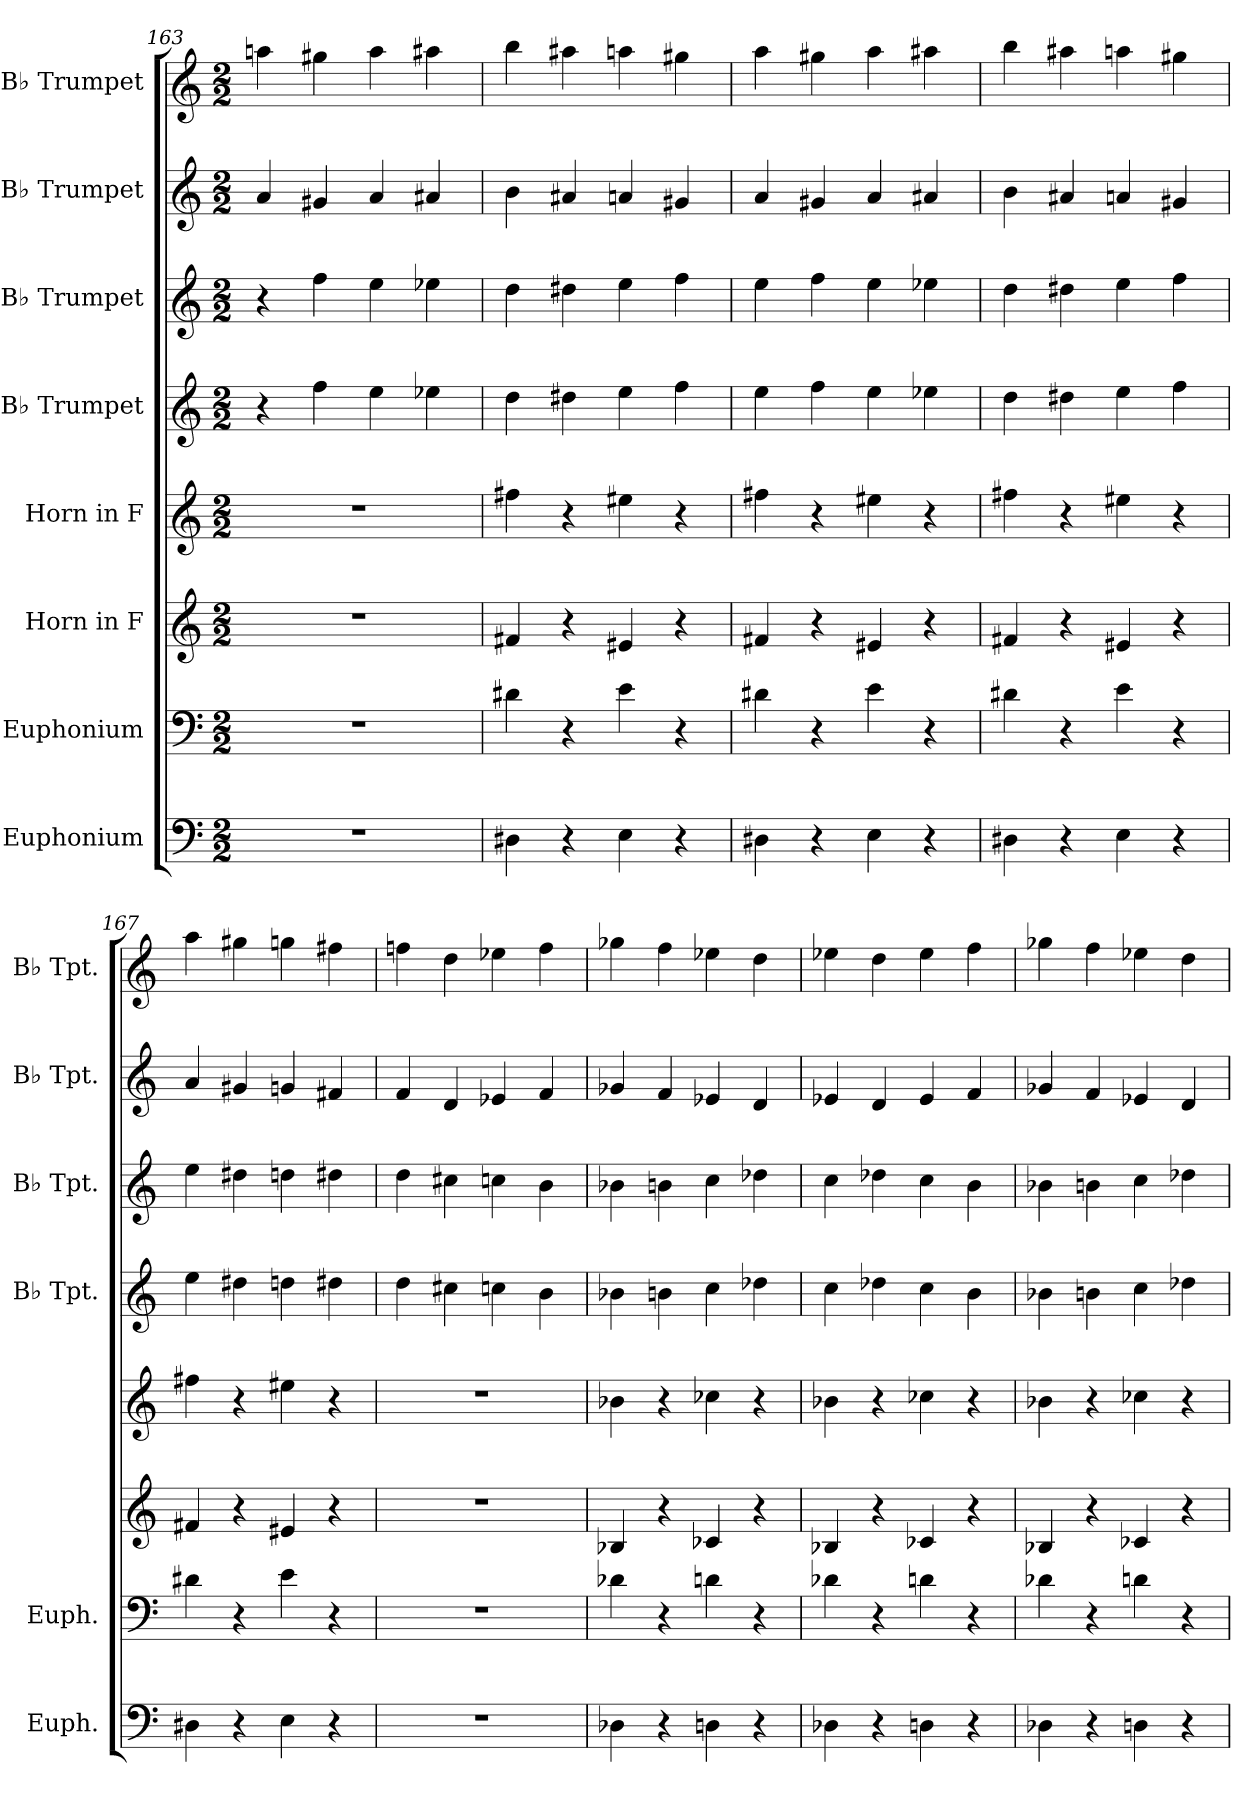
**kern	**kern	**kern	**kern	**kern	**kern	**kern	**kern
*part8	*part7	*part6	*part5	*part4	*part3	*part2	*part1
*staff8	*staff7	*staff6	*staff5	*staff4	*staff3	*staff2	*staff1
*I"Euphonium	*I"Euphonium	*I"Horn in F	*I"Horn in F	*I"B♭ Trumpet	*I"B♭ Trumpet	*I"B♭ Trumpet	*I"B♭ Trumpet
*I'Euph.	*I'Euph.	*	*	*I'B♭ Tpt.	*I'B♭ Tpt.	*I'B♭ Tpt.	*I'B♭ Tpt.
*clefF4	*clefF4	*clefG2	*clefG2	*clefG2	*clefG2	*clefG2	*clefG2
*	*	*ITrd4c7	*ITrd4c7	*ITrd1c2	*ITrd1c2	*ITrd1c2	*ITrd1c2
*k[]	*k[]	*k[b-]	*k[b-]	*k[b-e-]	*k[b-e-]	*k[b-e-]	*k[b-e-]
*M2/2	*M2/2	*M2/2	*M2/2	*M2/2	*M2/2	*M2/2	*M2/2
=163	=163	=163	=163	=163	=163	=163	=163
1r	1r	1r	1r	4r	4r	4g/	4ggn\
.	.	.	.	4ee-\	4ee-\	4f#X/	4ff#X\
.	.	.	.	4dd\	4dd\	4g/	4gg\
.	.	.	.	4dd-X\	4dd-X\	4g#X/	4gg#X\
!!LO:LB:g=z
=164	=164	=164	=164	=164	=164	=164	=164
4D#X\	4d#X\	4Bn/	4bn\	4cc\	4cc\	4a\	4aa\
4r	4r	4r	4r	4cc#X\	4cc#X\	4g#X/	4gg#X\
4E\	4e\	4A#X/	4a#X\	4dd\	4dd\	4gn/	4ggn\
4r	4r	4r	4r	4ee-\	4ee-\	4f#X/	4ff#X\
=165	=165	=165	=165	=165	=165	=165	=165
4D#X\	4d#X\	4Bn/	4bn\	4dd\	4dd\	4g/	4gg\
4r	4r	4r	4r	4ee-\	4ee-\	4f#X/	4ff#X\
4E\	4e\	4A#X/	4a#X\	4dd\	4dd\	4g/	4gg\
4r	4r	4r	4r	4dd-X\	4dd-X\	4g#X/	4gg#X\
=166	=166	=166	=166	=166	=166	=166	=166
4D#X\	4d#X\	4Bn/	4bn\	4cc\	4cc\	4a\	4aa\
4r	4r	4r	4r	4cc#X\	4cc#X\	4g#X/	4gg#X\
4E\	4e\	4A#X/	4a#X\	4dd\	4dd\	4gn/	4ggn\
4r	4r	4r	4r	4ee-\	4ee-\	4f#X/	4ff#X\
=167	=167	=167	=167	=167	=167	=167	=167
4D#X\	4d#X\	4Bn/	4bn\	4dd\	4dd\	4g/	4gg\
4r	4r	4r	4r	4cc#X\	4cc#X\	4f#X/	4ff#X\
4E\	4e\	4A#X/	4a#X\	4ccn\	4ccn\	4fn/	4ffn\
4r	4r	4r	4r	4cc#X\	4cc#X\	4en/	4een\
=168	=168	=168	=168	=168	=168	=168	=168
1r	1r	1r	1r	4cc\	4cc\	4e-/	4ee-X\
.	.	.	.	4bn\	4bn\	4c/	4cc\
.	.	.	.	4b-X\	4b-X\	4d-X/	4dd-X\
.	.	.	.	4a\	4a\	4e-/	4ee-\
!!LO:PB:g=z
=169	=169	=169	=169	=169	=169	=169	=169
4D-X\	4d-X\	4E-X/	4e-X\	4a-X\	4a-X\	4f-X/	4ff-X\
4r	4r	4r	4r	4an\	4an\	4e-/	4ee-\
4Dn\	4dn\	4F-X/	4f-X\	4b-\	4b-\	4d-X/	4dd-X\
4r	4r	4r	4r	4cc-X\	4cc-X\	4c/	4cc\
=170	=170	=170	=170	=170	=170	=170	=170
4D-X\	4d-X\	4E-X/	4e-X\	4b-\	4b-\	4d-X/	4dd-X\
4r	4r	4r	4r	4cc-X\	4cc-X\	4c/	4cc\
4Dn\	4dn\	4F-X/	4f-X\	4b-\	4b-\	4d-/	4dd-\
4r	4r	4r	4r	4a\	4a\	4e-/	4ee-\
=171	=171	=171	=171	=171	=171	=171	=171
4D-X\	4d-X\	4E-X/	4e-X\	4a-X\	4a-X\	4f-X/	4ff-X\
4r	4r	4r	4r	4an\	4an\	4e-/	4ee-\
4Dn\	4dn\	4F-X/	4f-X\	4b-\	4b-\	4d-X/	4dd-X\
4r	4r	4r	4r	4cc-X\	4cc-X\	4c/	4cc\
=	=	=	=	=	=	=	=
*-	*-	*-	*-	*-	*-	*-	*-
